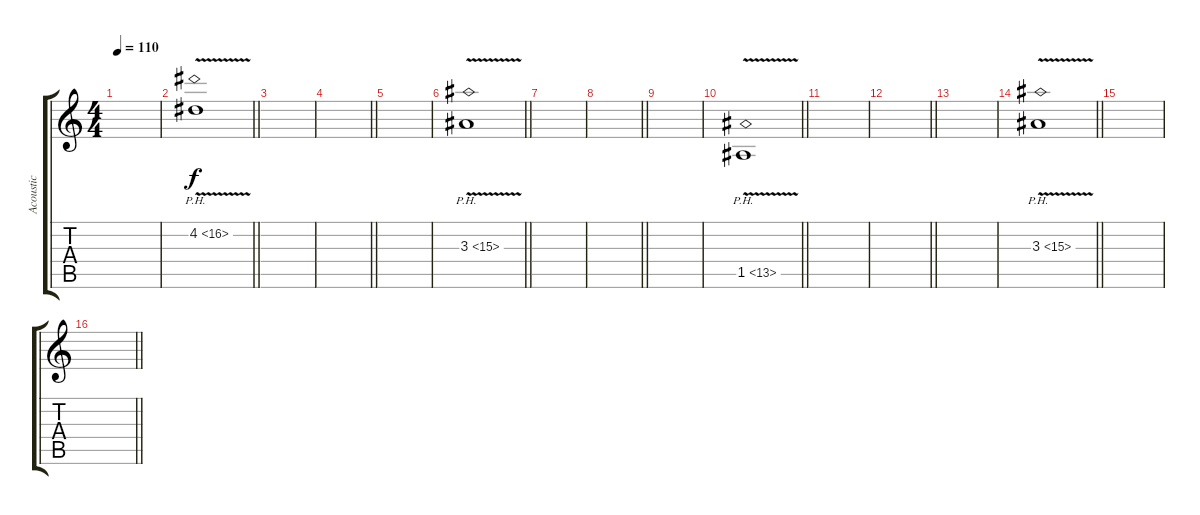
\track ("Acoustic" "Acoustic") {instrument acousticguitarsteel}
\staff {score tabs}
\tuning (E4 B3 G3 D3 A2 E2) {hide}
\ts (4 4)
\tempo 110
\clef g2
\ks c
|
\barLineRight lightlight
4.2{ph 12 v}.1 |
\section ("" "")
|
\barLineRight lightlight
|
|
\barLineRight lightlight
3.3{ph 12 v}.1 |
\section ("" "")
|
\barLineRight lightlight
|
|
\barLineRight lightlight
1.5{ph 12 v}.1 |
\section ("" "")
|
\barLineRight lightlight
|
|
\barLineRight lightlight
3.3{ph 12 v}.1 |
\section ("" "")
|
\barLineRight lightlight
